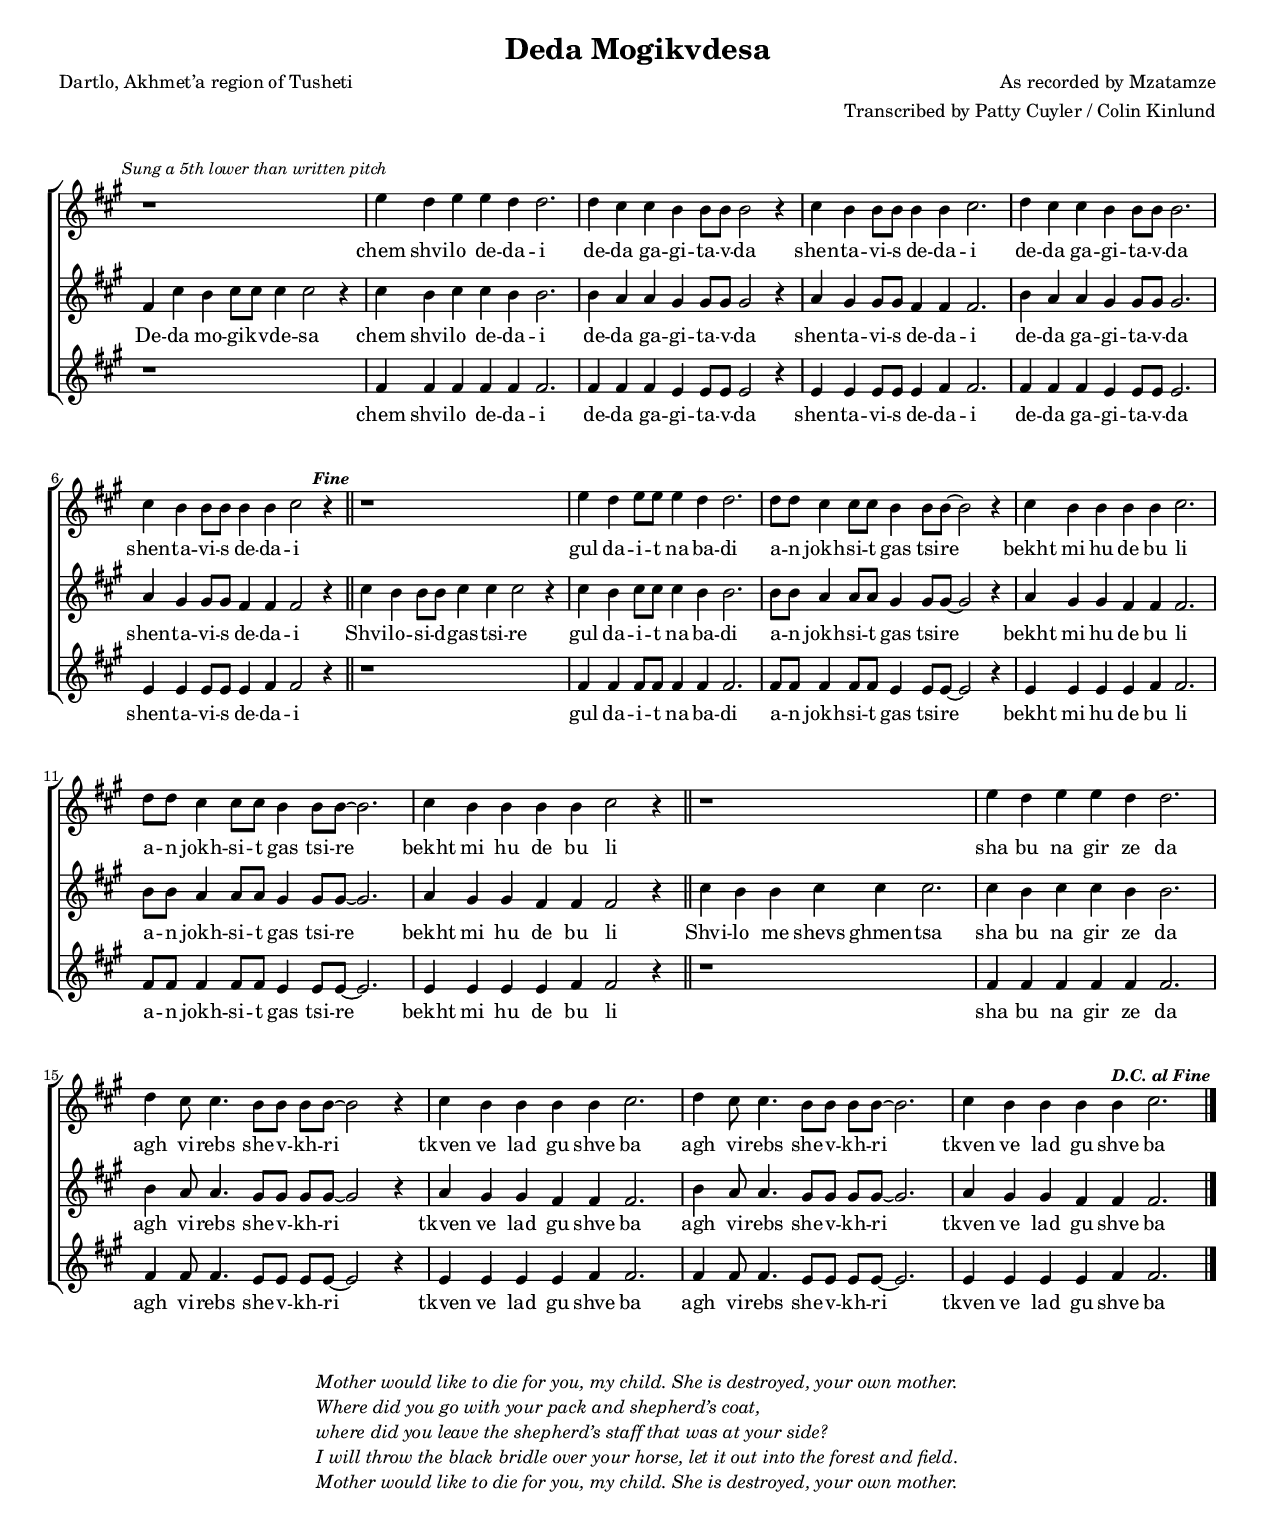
\version "2.16.0"
\header {
	title = "Deda Mogikvdesa"
	poet = "Dartlo, Akhmet’a region of Tusheti"
	composer = "As recorded by Mzatamze"
	arranger = "Transcribed by Patty Cuyler / Colin Kinlund"
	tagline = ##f
}

#(set-default-paper-size "letter" 'portrait)
#(set-global-staff-size 16)

\paper { 
	markup-system-spacing #'padding = #5
	top-margin = 12
%	annotate-spacing = ##t
    system-system-spacing = 
      #'((basic-distance . 16) 
         (minimum-distance . 12) 
         (padding . 1) 
        (stretchability . 60)) 
}

% sbNote = { \once \set fontSize = #-2 }

%{ Lyrics
===============================================================================
%}

MeoriLyrics = \lyricmode
{
	De -- da mo -- gi -- kv -- de -- sa
	
	chem shvi -- lo de -- da -- i
	de -- da ga -- gi -- ta -- v -- da
	shen -- ta -- vi -- s de -- da -- i
	de -- da ga -- gi -- ta -- v -- da
	shen -- ta -- vi -- s de -- da -- i
	
	Shvi -- lo -- si -- d -- gas -- tsi -- re
	gul da -- i -- t na -- ba -- di
	a -- n jokh -- si -- t gas tsi -- re
	bekht mi hu de bu li
	a -- n jokh -- si -- t gas tsi -- re
	bekht mi hu de bu li
	
	Shvi -- lo me shevs ghmen -- tsa
	sha bu na gir ze da
	agh vi -- rebs she -- v -- kh -- ri
	tkven ve lad gu shve ba
	agh vi -- rebs she -- v -- kh -- ri
	tkven ve lad gu shve ba
}

PirveliBaniLyrics = \lyricmode
{
	chem shvi -- lo de -- da -- i
	de -- da ga -- gi -- ta -- v -- da
	shen -- ta -- vi -- s de -- da -- i
	de -- da ga -- gi -- ta -- v -- da
	shen -- ta -- vi -- s de -- da -- i
	
	gul da -- i -- t na -- ba -- di
	a -- n jokh -- si -- t gas tsi -- re
	bekht mi hu de bu li
	a -- n jokh -- si -- t gas tsi -- re
	bekht mi hu de bu li
	
	sha bu na gir ze da
	agh vi -- rebs she -- v -- kh -- ri
	tkven ve lad gu shve ba
	agh vi -- rebs she -- v -- kh -- ri
	tkven ve lad gu shve ba
}

%{ Music
===============================================================================
%}

pirveli = \relative c''
{
	\clef "treble" \key a \minor
	\time 8/4
	\once \override Score.RehearsalMark #'self-alignment-X = #LEFT
	\mark \markup { \small \italic "Sung a 5th lower than written pitch" }
	r1*2
	g4 f g g f f2.
	f4 e e d d8 d d2 r4
	e4 d d8  d d4 d e2.
	f4 e e d d8 d d2.
	e4 d d8 d d4 d e2 r4
	\once \override Score.RehearsalMark #'self-alignment-X = #RIGHT
	\mark \markup { \small \bold \italic "Fine" }
	\bar "||"
	r1*2
	g4 f g8 g g4 f f2.
	f8 f e4 e8 e d4 d8 d ~ d2 r4
	e4 d d d d e2.
	f8 f e4 e8 e d4 d8 d ~ d2.
	e4 d d d d e2 r4
	\bar "||"
	r1*2
	g4 f g g f f2.
	f4 e8 e4. d8 d d d ~ d2 r4
	e4 d d d d e2.
	f4 e8 e4. d8 d d d ~ d2.
	e4 d d d d e2.
	\once \override Score.RehearsalMark #'self-alignment-X = #RIGHT
	\mark \markup { \small \bold \italic "D.C. al Fine" }
}

meori = \relative c''
{
	\clef "treble" \key a \minor
	a,4 e' d e8 e e4 e2 r4
	e4 d e e d d2.
	d4 c c b b8 b b2 r4
	c4 b b8 b a4 a a2.
	d4 c c b b8 b b2.
	c4 b b8 b a4 a a2 r4
	\bar "||"
	e'4 d d8 d e4 e e2 r4
	e4 d e8 e e4 d d2.
	d8 d c4 c8 c b4 b8 b ~ b2 r4
	c4 b b a a a2.
	d8 d c4 c8 c b4 b8 b ~ b2.
	c4 b b a a a2 r4
	\bar "||"
	e'4 d d e e e2.
	e4 d e e d d2.
	d4 c8 c4. b8 b b b ~ b2 r4
	c4 b b a a a2.
	d4 c8 c4. b8 b b b ~ b2.
	c4 b b a a a2.
	\bar "|."
}

bani = \relative c'
{
	\clef "treble" \key a \minor
	r1*2
	a4 a a a a a2.
	a4 a a g g8 g g2 r4
	g4 g g8 g g4 a a2.
	a4 a a g g8 g g2.
	g4 g g8 g g4 a a2 r4
	\bar "||"
	r1*2
	a4 a a8 a a4 a a2.
	a8 a a4 a8 a g4 g8 g ~ g2 r4
	g4 g g g a a2.
	a8 a a4 a8 a g4 g8 g ~ g2.
	g4 g g g a a2 r4
	\bar "||"
	r1*2
	a4 a a a a a2.
	a4 a8 a4. g8 g g g ~ g2 r4
	g4 g g g a a2.
	a4 a8 a4. g8 g g g ~ g2.
	g4 g g g a a2.
}

\score {
\transpose c a
\new ChoirStaff {
	<<

	\new Voice = "pirveliEkhma"
	{ \pirveli }
	\new Lyrics
	\lyricsto "pirveliEkhma"
	{ \PirveliBaniLyrics }
	
	\new Voice = "meoriEkhma"
	{ \meori }
	\new Lyrics
	\lyricsto "meoriEkhma"
	{ \MeoriLyrics }
		
	\new Voice = "baniEkhma"
	{ \bani }
	\new Lyrics
	\lyricsto "baniEkhma"
	{ \PirveliBaniLyrics }
		
	>>
}
\layout {
	ragged-right = ##f
	indent = 0.00 \cm
	firstpagenumber = no
	papersize = letter
    \context {
		\Staff
%		\remove Bar_engraver
		\remove Time_signature_engraver
%		\remove Clef_engraver
    }
}
}

\markup { \italic
	\fill-line {
	\column {
		\line { }
		\line { Mother would like to die for you, my child.
				She is destroyed, your own mother. }
		\line { Where did you go with your pack and shepherd’s coat, }
		\line { where did you leave the shepherd’s staff that was at your side? }
		\line { I will throw the black bridle over your horse,
				let it out into the forest and field. }
		\line { Mother would like to die for you, my child.
				She is destroyed, your own mother. }
		
	}
}
}